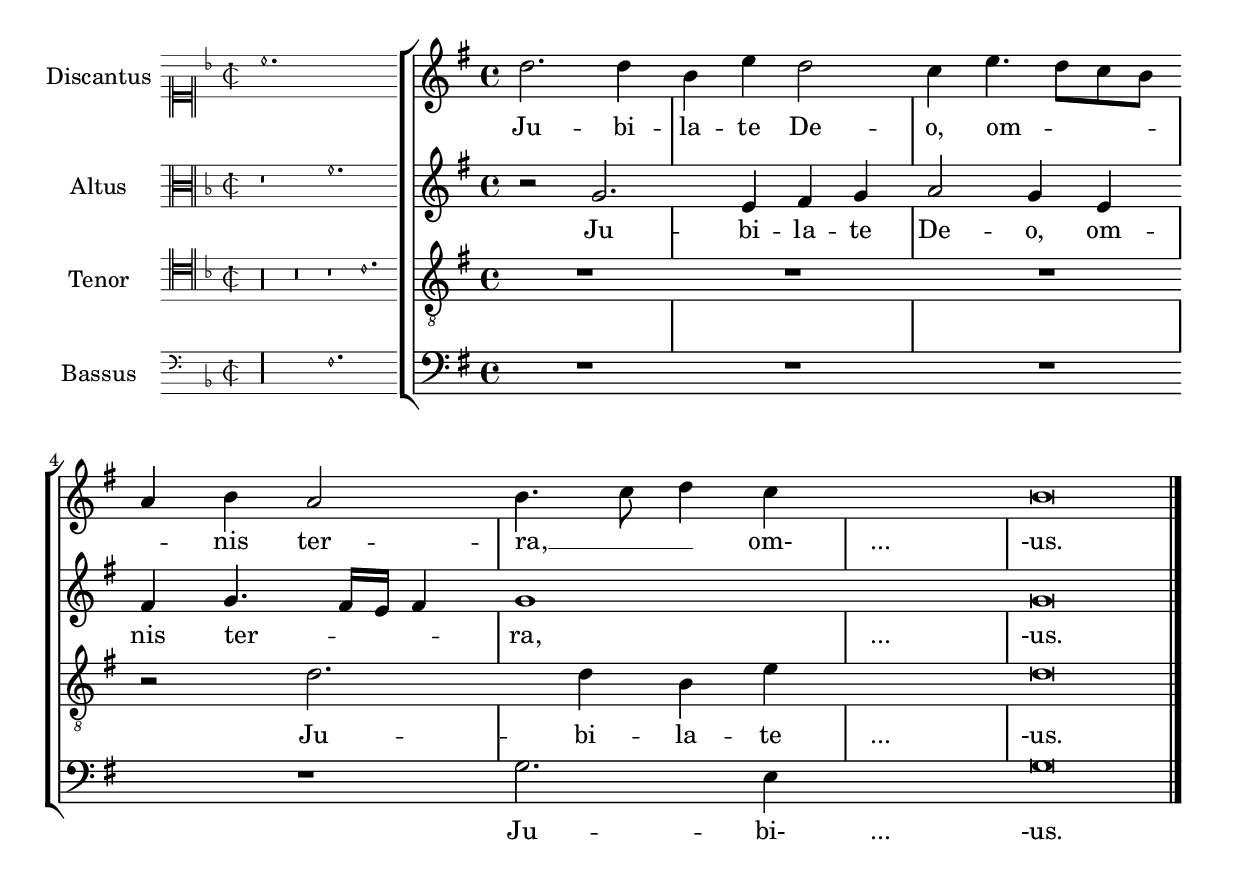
% DO NOT EDIT this file manually; it is automatically
% generated from Documentation/snippets/new
% Make any changes in Documentation/snippets/new/
% and then run scripts/auxiliar/makelsr.py
%
% This file is in the public domain.
%% Note: this file works from version 2.19.16
\version "2.19.16"

\header {
  lsrtags = "ancient-notation, staff-notation"

  texidoc = "
When transcribing mensural music, an incipit at the beginning of the piece is
useful to indicate the original key and tempo.  Musicians today are used
to bar lines, but these were not known during the period of mensural music.  As
a compromise, bar lines are often printed between the staves, a layout style
called mensurstriche layout.
"

  doctitle = "Incipit"
} % begin verbatim


%%%%%%%%%%%%%%%%%%%%%%%%%%%%%%%%%%%%%%%%%%%%%%%%%%%%%%%%%%%%
% A short excerpt from the Jubilate Deo by Orlande de Lassus
%%%%%%%%%%%%%%%%%%%%%%%%%%%%%%%%%%%%%%%%%%%%%%%%%%%%%%%%%%%%

global = {
  \set Score.skipBars = ##t
  \key g \major
  \time 4/4

  % the actual music
  \skip 1*8

  % let finis bar go through all staves
  \override Staff.BarLine.transparent = ##f

  % finis bar
  \bar "|."
}

discantusIncipit = {
  \clef "neomensural-c1"
  \key f \major
  \time 2/2
  c''1.
}

discantusNotes = {
  \transpose c' c'' {
    \clef "treble"
    d'2. d'4 |
    b e' d'2 |
    c'4 e'4.( d'8 c' b |
    a4) b a2 |
    b4.( c'8 d'4) c'4 |
    \once \hide NoteHead
    c'1 |
    b\breve |
  }
}

discantusLyrics = \lyricmode {
  Ju -- bi -- la -- te De -- o,
  om -- nis ter -- ra, __ om-
  "..."
  -us.
}

altusIncipit = {
  \clef "neomensural-c3"
  \key f \major
  \time 2/2
  r1 f'1.
}

altusNotes = {
  \transpose c' c'' {
    \clef "treble"
    r2 g2. e4 fis g |
    a2 g4 e |
    fis g4.( fis16 e fis4) |
    g1 |
    \once \hide NoteHead
    g1 |
    g\breve |
  }
}

altusLyrics = \lyricmode {
  Ju -- bi -- la -- te
  De -- o, om -- nis ter -- ra,
  "..."
  -us.
}

tenorIncipit = {
  \clef "neomensural-c4"
  \key f \major
  \time 2/2
  r\longa
  r\breve
  r1 c'1.
}

tenorNotes = {
  \transpose c' c' {
    \clef "treble_8"
    R1 |
    R1 |
    R1 |
    % two measures
    r2 d'2. d'4 b e' |
    \once \hide NoteHead
    e'1 |
    d'\breve |
  }
}

tenorLyrics = \lyricmode {
  Ju -- bi -- la -- te
  "..."
  -us.
}

bassusIncipit = {
  \clef "mensural-f"
  \key f \major
  \time 2/2
  r\maxima
  f1.
}

bassusNotes = {
  \transpose c' c' {
    \clef "bass"
    R1 |
    R1 |
    R1 |
    R1 |
    g2. e4 |
    \once \hide NoteHead
    e1 |
    g\breve |
  }
}

bassusLyrics = \lyricmode {
  Ju -- bi-
  "..."
  -us.
}

\score {
  <<
    \new StaffGroup = choirStaff <<
      \new Voice = "discantusNotes" <<
        \set Staff.instrumentName = #"Discantus"
        \incipit \discantusIncipit
        \global
        \discantusNotes
      >>
      \new Lyrics \lyricsto discantusNotes { \discantusLyrics }
      \new Voice = "altusNotes" <<
        \set Staff.instrumentName = #"Altus"
        \global
        \incipit \altusIncipit
        \altusNotes
      >>
      \new Lyrics \lyricsto altusNotes { \altusLyrics }
      \new Voice = "tenorNotes" <<
        \set Staff.instrumentName = #"Tenor"
        \global
        \incipit \tenorIncipit
        \tenorNotes
      >>
      \new Lyrics \lyricsto tenorNotes { \tenorLyrics }
      \new Voice = "bassusNotes" <<
        \set Staff.instrumentName = #"Bassus"
        \global
        \incipit \bassusIncipit
        \bassusNotes
      >>
      \new Lyrics \lyricsto bassusNotes { \bassusLyrics }
    >>
  >>
  \layout {
    \context {
      \Score
      %% no bar lines in staves or lyrics
      \hide BarLine
    }
    %% the next two instructions keep the lyrics between the bar lines
    \context {
      \Lyrics
      \consists "Bar_engraver"
      \consists "Separating_line_group_engraver"
    }
    \context {
      \Voice
      %% no slurs
      \hide Slur
      %% Comment in the below "\remove" command to allow line
      %% breaking also at those bar lines where a note overlaps
      %% into the next measure.  The command is commented out in this
      %% short example score, but especially for large scores, you
      %% will typically yield better line breaking and thus improve
      %% overall spacing if you comment in the following command.
      %%\remove "Forbid_line_break_engraver"
    }
    indent = 6\cm
    incipit-width = 4\cm
  }
}
